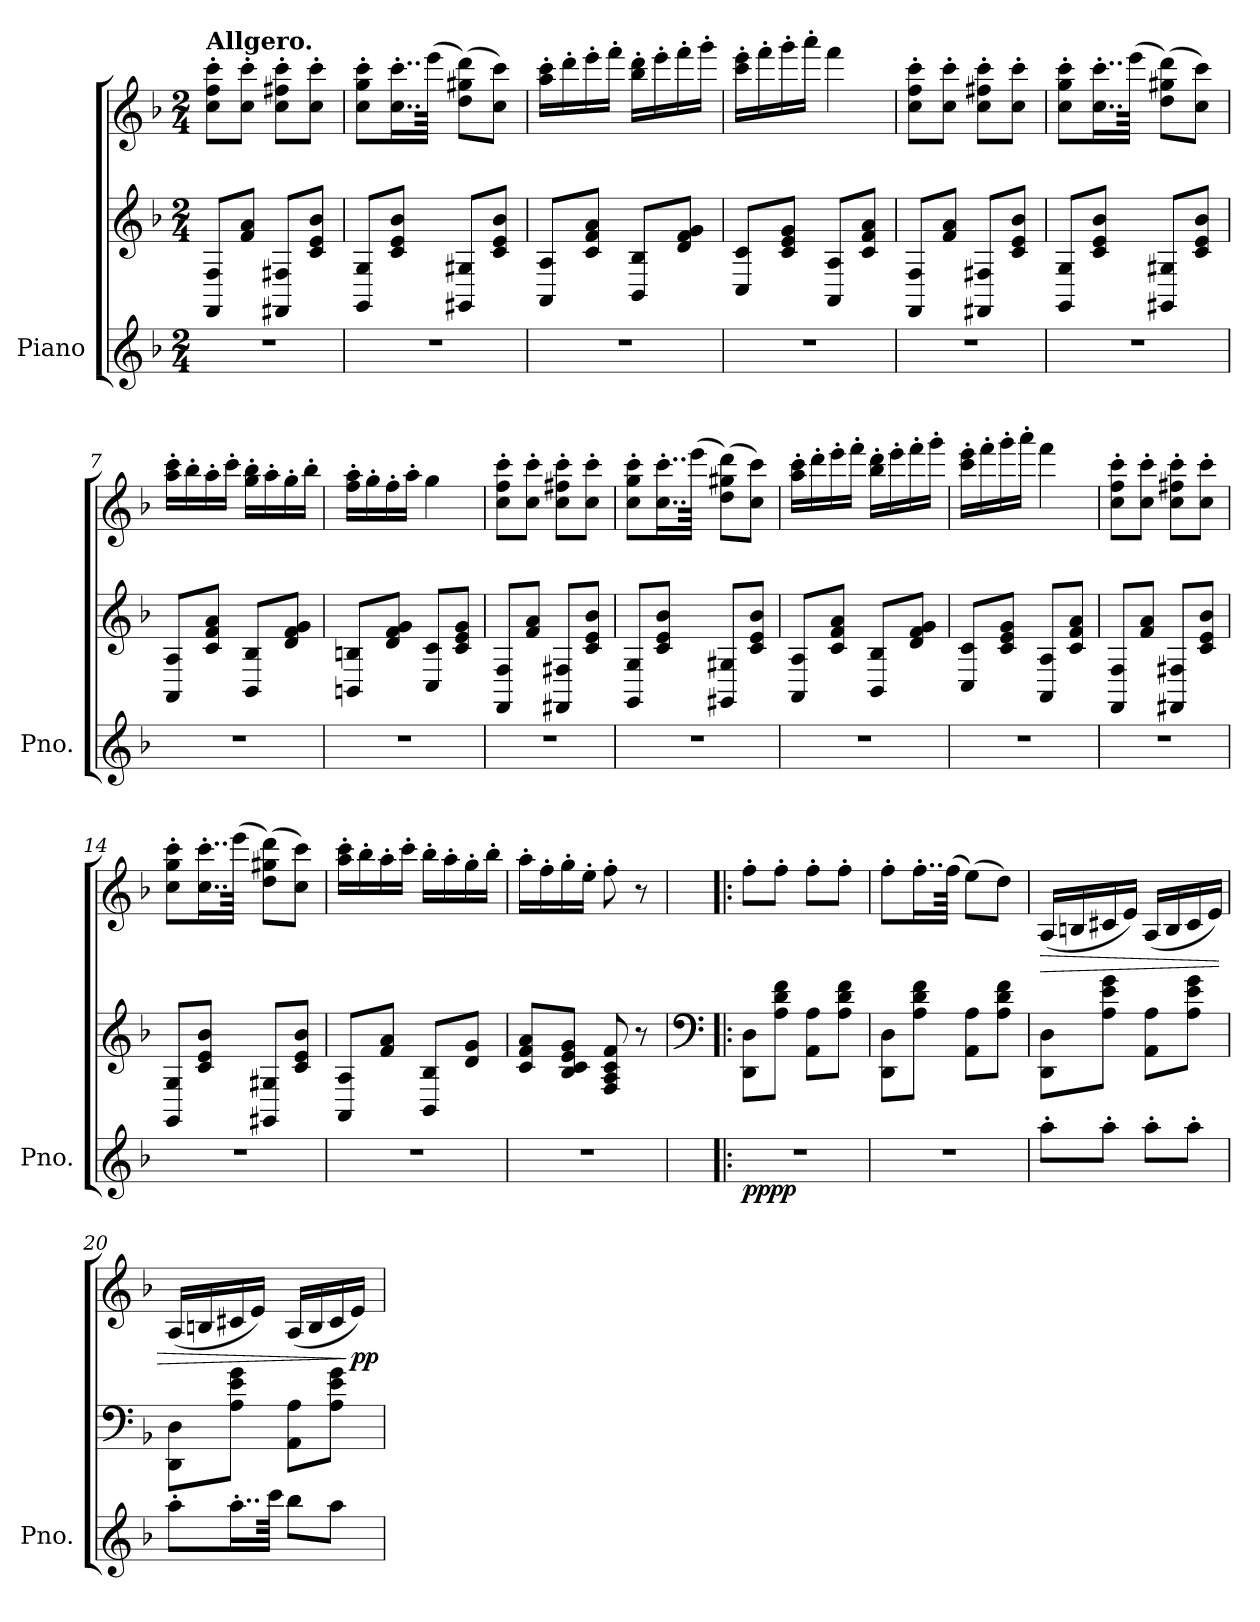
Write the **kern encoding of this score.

**kern	**kern	**kern	**dynam
*part1	*part1	*part1	*part1
*staff3	*staff2	*staff1	*staff1/2/3
*I"Piano	*	*	*
*I'Pno.	*	*	*
*clefG2	*clefG2	*clefG2	*
*k[b-]	*k[b-]	*k[b-]	*
*M2/4	*M2/4	*M2/4	*
*MM126	*MM126	*MM126	*
=1	=1	=1	=1
!	!	!LO:TX:a:B:t=Allgero.	!
!	!	!	!LO:DY:b=2
!	!	!	!LO:DY:n=1:b
2r	8FF/ 8F/L	8cc\' 8ff\' 8ccc\'L	p mp
.	8f/ 8a/J	8cc\' 8ccc\'J	.
.	8FF#X/ 8F#X/L	8cc\' 8ff#X\' 8ccc\'L	.
.	8c/ 8e/ 8b-/J	8cc\' 8ccc\'J	.
=2	=2	=2	=2
2r	8GG/ 8G/L	8cc\' 8gg\' 8ccc\'L	.
.	8c/ 8e/ 8b-/J	16..cc\' 16..ccc\'L	.
.	.	(>64eee\JJkk	.
.	8GG#X/ 8G#X/L	(>8dd\ 8gg#X\ 8ddd\L)	.
.	8c/ 8e/ 8b-/J	8cc\ 8ccc\J)	.
=3	=3	=3	=3
2r	8AA/ 8A/L	16aa\' 16ccc\'LL	.
.	.	16ddd'\	.
.	8c/ 8f/ 8a/J	16eee'\	.
.	.	16fff'\JJ	.
.	8BB-/ 8B-/L	16bb-\' 16ddd\'LL	.
.	.	16eee'\	.
.	8d/ 8f/ 8g/J	16fff'\	.
.	.	16ggg'\JJ	.
=4	=4	=4	=4
2r	8C/ 8c/L	16ccc\' 16eee\'LL	.
.	.	16fff'\	.
.	8c/ 8e/ 8g/J	16ggg'\	.
.	.	16aaa'\JJ	.
.	8AA/ 8A/L	4fff\	.
.	8c/ 8f/ 8a/J	.	.
=5	=5	=5	=5
2r	8FF/ 8F/L	8cc\' 8ff\' 8ccc\'L	.
.	8f/ 8a/J	8cc\' 8ccc\'J	.
.	8FF#X/ 8F#X/L	8cc\' 8ff#X\' 8ccc\'L	.
.	8c/ 8e/ 8b-/J	8cc\' 8ccc\'J	.
=6	=6	=6	=6
2r	8GG/ 8G/L	8cc\' 8gg\' 8ccc\'L	.
.	8c/ 8e/ 8b-/J	16..cc\' 16..ccc\'L	.
.	.	(>64eee\JJkk	.
.	8GG#X/ 8G#X/L	(>8dd\ 8gg#X\ 8ddd\L)	.
.	8c/ 8e/ 8b-/J	8cc\ 8ccc\J)	.
=7	=7	=7	=7
2r	8AA/ 8A/L	16aa\' 16ccc\'LL	.
.	.	16bb-'\	.
.	8c/ 8f/ 8a/J	16aa'\	.
.	.	16ccc'\JJ	.
.	8BB-/ 8B-/L	16gg\' 16bb-\'LL	.
.	.	16aa'\	.
.	8d/ 8f/ 8g/J	16gg'\	.
.	.	16bb-'\JJ	.
!!LO:LB:g=z
=8	=8	=8	=8
2r	8BBn/ 8Bn/L	16ff\' 16aa\'LL	.
.	.	16gg'\	.
.	8d/ 8f/ 8g/J	16ff'\	.
.	.	16aa'\JJ	.
.	8C/ 8c/L	4gg\	.
.	8c/ 8e/ 8g/J	.	.
=9	=9	=9	=9
2r	8FF/ 8F/L	8cc\' 8ff\' 8ccc\'L	.
.	8f/ 8a/J	8cc\' 8ccc\'J	.
.	8FF#X/ 8F#X/L	8cc\' 8ff#X\' 8ccc\'L	.
.	8c/ 8e/ 8b-/J	8cc\' 8ccc\'J	.
=10	=10	=10	=10
2r	8GG/ 8G/L	8cc\' 8gg\' 8ccc\'L	.
.	8c/ 8e/ 8b-/J	16..cc\' 16..ccc\'L	.
.	.	(>64eee\JJkk	.
.	8GG#X/ 8G#X/L	(>8dd\ 8gg#X\ 8ddd\L)	.
.	8c/ 8e/ 8b-/J	8cc\ 8ccc\J)	.
=11	=11	=11	=11
2r	8AA/ 8A/L	16aa\' 16ccc\'LL	.
.	.	16ddd'\	.
.	8c/ 8f/ 8a/J	16eee'\	.
.	.	16fff'\JJ	.
.	8BB-/ 8B-/L	16bb-\' 16ddd\'LL	.
.	.	16eee'\	.
.	8d/ 8f/ 8g/J	16fff'\	.
.	.	16ggg'\JJ	.
=12	=12	=12	=12
2r	8C/ 8c/L	16ccc\' 16eee\'LL	.
.	.	16fff'\	.
.	8c/ 8e/ 8g/J	16ggg'\	.
.	.	16aaa'\JJ	.
.	8AA/ 8A/L	4fff\	.
.	8c/ 8f/ 8a/J	.	.
=13	=13	=13	=13
2r	8FF/ 8F/L	8cc\' 8ff\' 8ccc\'L	.
.	8f/ 8a/J	8cc\' 8ccc\'J	.
.	8FF#X/ 8F#X/L	8cc\' 8ff#X\' 8ccc\'L	.
.	8c/ 8e/ 8b-/J	8cc\' 8ccc\'J	.
=14	=14	=14	=14
2r	8GG/ 8G/L	8cc\' 8gg\' 8ccc\'L	.
.	8c/ 8e/ 8b-/J	16..cc\' 16..ccc\'L	.
.	.	(>64eee\JJkk	.
.	8GG#X/ 8G#X/L	(>8dd\ 8gg#X\ 8ddd\L)	.
.	8c/ 8e/ 8b-/J	8cc\ 8ccc\J)	.
!!LO:LB:g=z
=15	=15	=15	=15
2r	8AA/ 8A/L	16aa\' 16ccc\'LL	.
.	.	16bb-'\	.
.	8f/ 8a/J	16aa'\	.
.	.	16ccc'\JJ	.
.	8BB-/ 8B-/L	16bb-'\LL	.
.	.	16aa'\	.
.	8d/ 8g/J	16gg'\	.
.	.	16bb-'\JJ	.
=16	=16	=16	=16
2r	8c/ 8f/ 8a/L	16aa'\LL	.
.	.	16ff'\	.
.	8B-/ 8c/ 8e/ 8g/J	16gg'\	.
.	.	16ee'\JJ	.
.	8F/ 8A/ 8c/ 8f/	8ff'\	.
.	8r	8r	.
=17!|:	=17!|:	=17!|:	=17!|:
*	*clefF4	*	*
!	!	!	!LO:DY:b=3
!	!	!	!LO:DY:n=1:b=2
!	!	!	!LO:DY:n=2:b
2r	8DD\ 8D\L	8ff'\L	p pp p
.	8A\ 8d\ 8f\J	8ff'\J	.
.	8AA\ 8A\L	8ff'\L	.
.	8A\ 8d\ 8f\J	8ff'\J	.
=18	=18	=18	=18
2r	8DD\ 8D\L	8ff'\L	.
.	8A\ 8d\ 8f\J	16..ff'\L	.
.	.	(>64ff\JJkk	.
.	8AA\ 8A\L	(>8ee\L)	.
.	8A\ 8d\ 8f\J	8dd\J)	.
=19	=19	=19	=19
!	!	!	!LO:HP:b
8aa'\L	8DD\ 8D\L	(<16A/LL	>
.	.	16Bn/	.
8aa'\J	8A\ 8e\ 8g\J	16c#X/	.
.	.	16e/JJ)	.
8aa'\L	8AA\ 8A\L	(<16A/LL	.
.	.	16B/	.
8aa'\J	8A\ 8e\ 8g\J	16c#/	.
.	.	16e/JJ)	.
=20	=20	=20	=20
8aa'\L	8DD\ 8D\L	(<16A/LL	.
.	.	16Bn/	.
16..aa'\L	8A\ 8e\ 8g\J	16c#X/	.
.	.	16e/JJ)	.
64ccc\JJkk	.	.	.
8bb-\L	8AA\ 8A\L	(<16A/LL	.
.	.	16B/	.
8aa\J	8A\ 8e\ 8g\J	16c#/	.
!	!	!	!LO:DY:n=1:b
.	.	16e/JJ)	] pp
=	=	=	=
*-	*-	*-	*-
